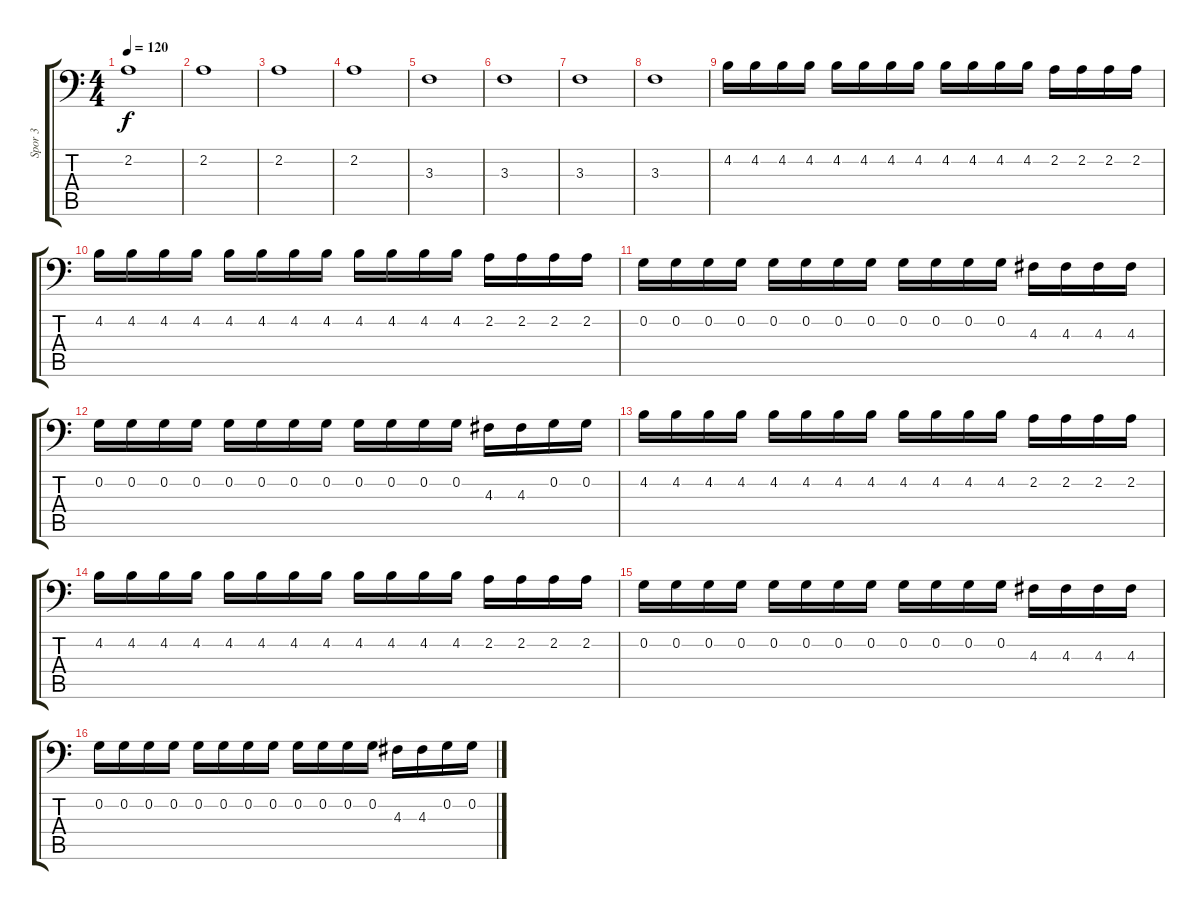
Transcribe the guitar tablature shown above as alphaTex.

\track ("Spor 3" "Spor 3") {instrument electricbassfinger}
\staff {score tabs}
\tuning (C3 G2 D2 A1 E1 B0) {hide}
\ts (4 4)
\tempo 120
\clef f4
\ks c
2.2.1{dy f} |
2.2.1 |
2.2.1 |
2.2.1 |
3.3.1 |
3.3.1 |
3.3.1 |
3.3.1 |
4.2.16 4.2.16 4.2.16 4.2.16 4.2.16 4.2.16 4.2.16 4.2.16 4.2.16 4.2.16 4.2.16 4.2.16 2.2.16 2.2.16 2.2.16 2.2.16 |
4.2.16 4.2.16 4.2.16 4.2.16 4.2.16 4.2.16 4.2.16 4.2.16 4.2.16 4.2.16 4.2.16 4.2.16 2.2.16 2.2.16 2.2.16 2.2.16 |
0.2.16 0.2.16 0.2.16 0.2.16 0.2.16 0.2.16 0.2.16 0.2.16 0.2.16 0.2.16 0.2.16 0.2.16 4.3.16 4.3.16 4.3.16 4.3.16 |
0.2.16 0.2.16 0.2.16 0.2.16 0.2.16 0.2.16 0.2.16 0.2.16 0.2.16 0.2.16 0.2.16 0.2.16 4.3.16 4.3.16 0.2.16 0.2.16 |
4.2.16 4.2.16 4.2.16 4.2.16 4.2.16 4.2.16 4.2.16 4.2.16 4.2.16 4.2.16 4.2.16 4.2.16 2.2.16 2.2.16 2.2.16 2.2.16 |
4.2.16 4.2.16 4.2.16 4.2.16 4.2.16 4.2.16 4.2.16 4.2.16 4.2.16 4.2.16 4.2.16 4.2.16 2.2.16 2.2.16 2.2.16 2.2.16 |
0.2.16 0.2.16 0.2.16 0.2.16 0.2.16 0.2.16 0.2.16 0.2.16 0.2.16 0.2.16 0.2.16 0.2.16 4.3.16 4.3.16 4.3.16 4.3.16 |
0.2.16 0.2.16 0.2.16 0.2.16 0.2.16 0.2.16 0.2.16 0.2.16 0.2.16 0.2.16 0.2.16 0.2.16 4.3.16 4.3.16 0.2.16 0.2.16
